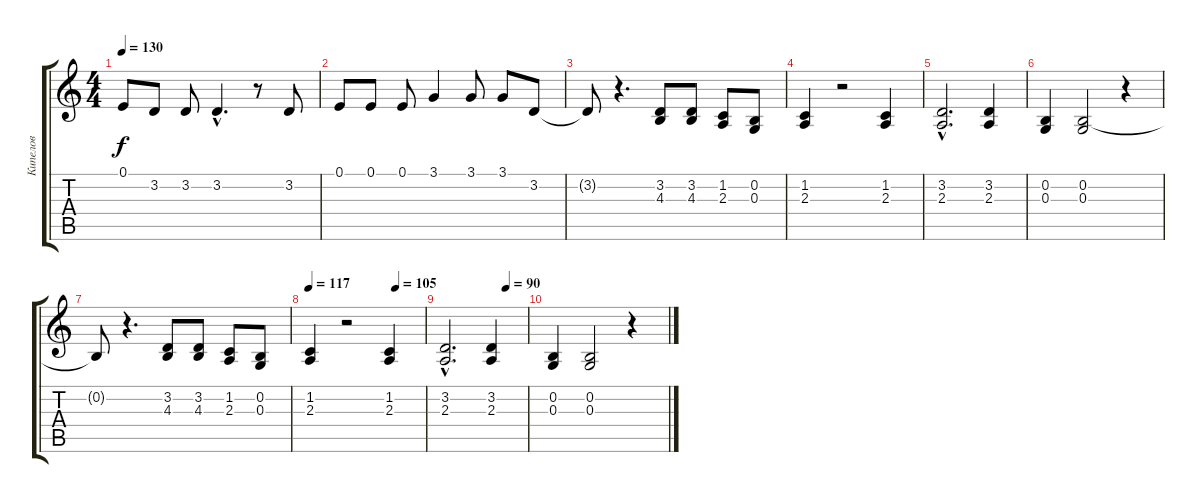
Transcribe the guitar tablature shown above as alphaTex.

\track ("Кипелов" "Кипелов") {instrument viola}
\staff {score tabs}
\tuning (E4 B3 G3 D3 A2 E2) {hide}
\ts (4 4)
\tempo 130
\clef g2
\ks c
0.1.8{dy f} 3.2.8 3.2.8 3.2{hac}.4{d} r.8 3.2.8 |
0.1.8 0.1.8 0.1.8 3.1.4 3.1.8 3.1.8 3.2.8 |
3.2{t}.8 r.4{d} (3.2 4.3).8 (3.2 4.3).8 (1.2 2.3).8 (0.2 0.3).8 |
(1.2 2.3).4 r.2 (1.2 2.3).4 |
(3.2{hac} 2.3{hac}).2{d} (3.2 2.3).4 |
(0.2 0.3).4 (0.2 0.3).2 r.4 |
0.2{t}.8 r.4{d} (3.2 4.3).8 (3.2 4.3).8 (1.2 2.3).8 (0.2 0.3).8 |
\tempo 117
\tempo (105 0.75)
(1.2 2.3).4 r.2 (1.2 2.3).4 |
\tempo (90 0.75)
(3.2{hac} 2.3{hac}).2{d} (3.2 2.3).4 |
(0.2 0.3).4 (0.2 0.3).2 r.4
